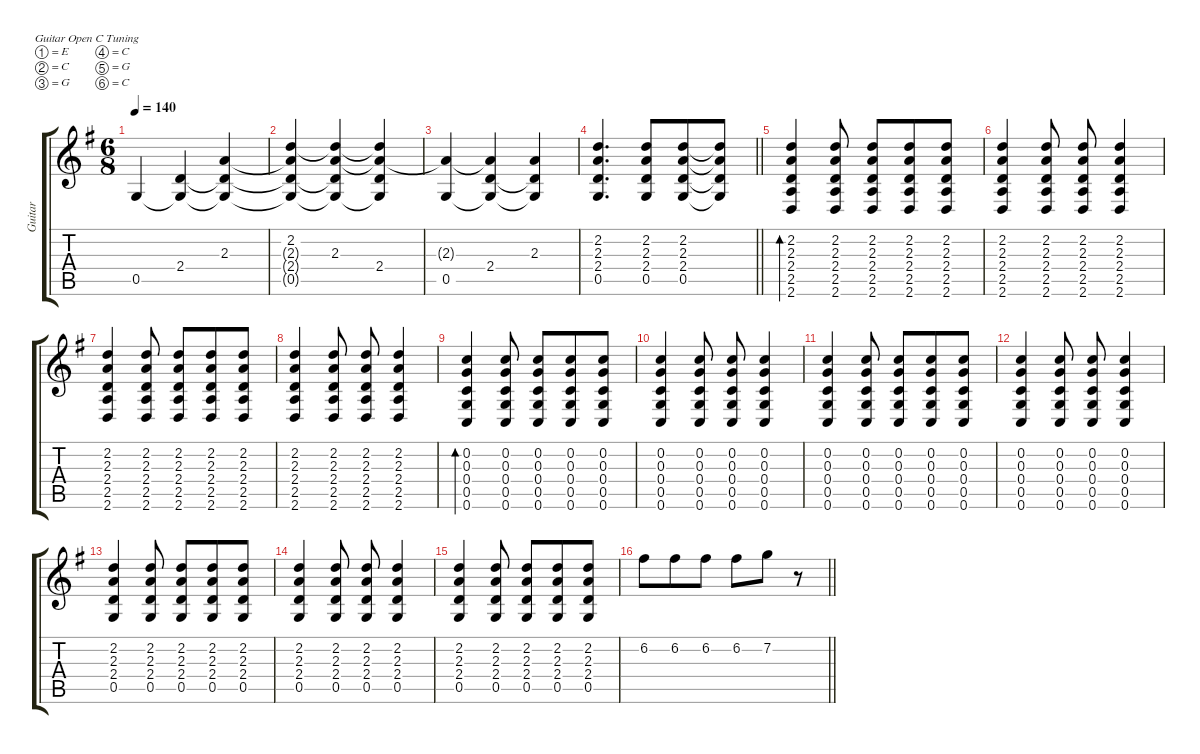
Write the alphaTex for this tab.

\defaultSystemsLayout 8
\hideDynamics
\bracketExtendMode groupsimilarinstruments
\firstSystemTrackNameMode fullname
\otherSystemsTrackNameOrientation horizontal
\track ("Guitar" "s.guit.") {instrument acousticguitarsteel}
\staff {score tabs}
\tuning (E4 C4 G3 C3 G2 C2)
\ts (6 8)
\tempo 140
\clef g2
\ks g
0.5{acc forcenatural}.4{dy f beam Up} (2.4{acc forcenatural} 0.5{t acc forcenatural}).4{beam Up} (2.3{acc forcenatural} 2.4{t acc forcenatural} 0.5{t acc forcenatural}).4{beam Up} |
(2.2{acc forcenatural} 2.3{t acc forcenatural} 2.4{t acc forcenatural} 0.5{t acc forcenatural}).4{beam Up} (2.2{t acc forcenatural} 2.3{acc forcenatural} 2.4{t acc forcenatural} 0.5{t acc forcenatural}).4{beam Up} (2.2{t acc forcenatural} 2.3{t acc forcenatural} 2.4{acc forcenatural} 0.5{t acc forcenatural}).4{beam Up} |
(2.3{t acc forcenatural} 0.5{acc forcenatural}).4{beam Up} (2.3{t acc forcenatural} 2.4{acc forcenatural} 0.5{t acc forcenatural}).4{beam Up} (2.3{acc forcenatural} 2.4{t acc forcenatural} 0.5{t acc forcenatural}).4{beam Up} |
\barLineRight lightlight
(2.2{acc forcenatural} 2.3{acc forcenatural} 2.4{acc forcenatural} 0.5{acc forcenatural}).4{d beam Up} (2.2{acc forcenatural} 2.3{acc forcenatural} 2.4{acc forcenatural} 0.5{acc forcenatural}).8{dy p beam Up} (2.2{acc forcenatural} 2.3{acc forcenatural} 2.4{acc forcenatural} 0.5{acc forcenatural}).8{dy f beam Up} (2.2{t acc forcenatural} 2.3{t acc forcenatural} 2.4{t acc forcenatural} 0.5{t acc forcenatural}).8{beam Up} |
(2.2{acc forcenatural} 2.3{acc forcenatural} 2.4{acc forcenatural} 2.5{acc forcenatural} 2.6{acc forcenatural}).4{bd 240 beam Up} (2.2{acc forcenatural} 2.3{acc forcenatural} 2.4{acc forcenatural} 2.5{acc forcenatural} 2.6{acc forcenatural}).8{dy p beam Up} (2.2{acc forcenatural} 2.3{acc forcenatural} 2.4{acc forcenatural} 2.5{acc forcenatural} 2.6{acc forcenatural}).8{beam Up} (2.2{acc forcenatural} 2.3{acc forcenatural} 2.4{acc forcenatural} 2.5{acc forcenatural} 2.6{acc forcenatural}).8{dy f beam Up} (2.2{acc forcenatural} 2.3{acc forcenatural} 2.4{acc forcenatural} 2.5{acc forcenatural} 2.6{acc forcenatural}).8{dy p beam Up} |
(2.2{acc forcenatural} 2.3{acc forcenatural} 2.4{acc forcenatural} 2.5{acc forcenatural} 2.6{acc forcenatural}).4{dy f beam Up} (2.2{acc forcenatural} 2.3{acc forcenatural} 2.4{acc forcenatural} 2.5{acc forcenatural} 2.6{acc forcenatural}).8{dy p beam Up} (2.2{acc forcenatural} 2.3{acc forcenatural} 2.4{acc forcenatural} 2.5{acc forcenatural} 2.6{acc forcenatural}).8{beam Up} (2.2{acc forcenatural} 2.3{acc forcenatural} 2.4{acc forcenatural} 2.5{acc forcenatural} 2.6{acc forcenatural}).4{dy f beam Up} |
(2.2{acc forcenatural} 2.3{acc forcenatural} 2.4{acc forcenatural} 2.5{acc forcenatural} 2.6{acc forcenatural}).4{beam Up} (2.2{acc forcenatural} 2.3{acc forcenatural} 2.4{acc forcenatural} 2.5{acc forcenatural} 2.6{acc forcenatural}).8{dy p beam Up} (2.2{acc forcenatural} 2.3{acc forcenatural} 2.4{acc forcenatural} 2.5{acc forcenatural} 2.6{acc forcenatural}).8{beam Up} (2.2{acc forcenatural} 2.3{acc forcenatural} 2.4{acc forcenatural} 2.5{acc forcenatural} 2.6{acc forcenatural}).8{dy f beam Up} (2.2{acc forcenatural} 2.3{acc forcenatural} 2.4{acc forcenatural} 2.5{acc forcenatural} 2.6{acc forcenatural}).8{dy p beam Up} |
(2.2{acc forcenatural} 2.3{acc forcenatural} 2.4{acc forcenatural} 2.5{acc forcenatural} 2.6{acc forcenatural}).4{dy f beam Up} (2.2{acc forcenatural} 2.3{acc forcenatural} 2.4{acc forcenatural} 2.5{acc forcenatural} 2.6{acc forcenatural}).8{dy p beam Up} (2.2{acc forcenatural} 2.3{acc forcenatural} 2.4{acc forcenatural} 2.5{acc forcenatural} 2.6{acc forcenatural}).8{beam Up} (2.2{acc forcenatural} 2.3{acc forcenatural} 2.4{acc forcenatural} 2.5{acc forcenatural} 2.6{acc forcenatural}).4{dy f beam Up} |
(0.2{acc forcenatural} 0.3{acc forcenatural} 0.4{acc forcenatural} 0.5{acc forcenatural} 0.6{acc forcenatural}).4{bd 240 beam Up} (0.2{acc forcenatural} 0.3{acc forcenatural} 0.4{acc forcenatural} 0.5{acc forcenatural} 0.6{acc forcenatural}).8{dy p beam Up} (0.2{acc forcenatural} 0.3{acc forcenatural} 0.4{acc forcenatural} 0.5{acc forcenatural} 0.6{acc forcenatural}).8{beam Up} (0.2{acc forcenatural} 0.3{acc forcenatural} 0.4{acc forcenatural} 0.5{acc forcenatural} 0.6{acc forcenatural}).8{dy f beam Up} (0.2{acc forcenatural} 0.3{acc forcenatural} 0.4{acc forcenatural} 0.5{acc forcenatural} 0.6{acc forcenatural}).8{dy p beam Up} |
(0.2{acc forcenatural} 0.3{acc forcenatural} 0.4{acc forcenatural} 0.5{acc forcenatural} 0.6{acc forcenatural}).4{dy f beam Up} (0.2{acc forcenatural} 0.3{acc forcenatural} 0.4{acc forcenatural} 0.5{acc forcenatural} 0.6{acc forcenatural}).8{dy p beam Up} (0.2{acc forcenatural} 0.3{acc forcenatural} 0.4{acc forcenatural} 0.5{acc forcenatural} 0.6{acc forcenatural}).8{beam Up} (0.2{acc forcenatural} 0.3{acc forcenatural} 0.4{acc forcenatural} 0.5{acc forcenatural} 0.6{acc forcenatural}).4{dy f beam Up} |
(0.2{acc forcenatural} 0.3{acc forcenatural} 0.4{acc forcenatural} 0.5{acc forcenatural} 0.6{acc forcenatural}).4{beam Up} (0.2{acc forcenatural} 0.3{acc forcenatural} 0.4{acc forcenatural} 0.5{acc forcenatural} 0.6{acc forcenatural}).8{dy p beam Up} (0.2{acc forcenatural} 0.3{acc forcenatural} 0.4{acc forcenatural} 0.5{acc forcenatural} 0.6{acc forcenatural}).8{beam Up} (0.2{acc forcenatural} 0.3{acc forcenatural} 0.4{acc forcenatural} 0.5{acc forcenatural} 0.6{acc forcenatural}).8{dy f beam Up} (0.2{acc forcenatural} 0.3{acc forcenatural} 0.4{acc forcenatural} 0.5{acc forcenatural} 0.6{acc forcenatural}).8{dy p beam Up} |
(0.2{acc forcenatural} 0.3{acc forcenatural} 0.4{acc forcenatural} 0.5{acc forcenatural} 0.6{acc forcenatural}).4{dy f beam Up} (0.2{acc forcenatural} 0.3{acc forcenatural} 0.4{acc forcenatural} 0.5{acc forcenatural} 0.6{acc forcenatural}).8{dy p beam Up} (0.2{acc forcenatural} 0.3{acc forcenatural} 0.4{acc forcenatural} 0.5{acc forcenatural} 0.6{acc forcenatural}).8{beam Up} (0.2{acc forcenatural} 0.3{acc forcenatural} 0.4{acc forcenatural} 0.5{acc forcenatural} 0.6{acc forcenatural}).4{dy f beam Up} |
(2.2{acc forcenatural} 2.3{acc forcenatural} 2.4{acc forcenatural} 0.5{acc forcenatural}).4{beam Up} (2.2{acc forcenatural} 2.3{acc forcenatural} 2.4{acc forcenatural} 0.5{acc forcenatural}).8{dy p beam Up} (2.2{acc forcenatural} 2.3{acc forcenatural} 2.4{acc forcenatural} 0.5{acc forcenatural}).8{beam Up} (2.2{acc forcenatural} 2.3{acc forcenatural} 2.4{acc forcenatural} 0.5{acc forcenatural}).8{dy f beam Up} (2.2{acc forcenatural} 2.3{acc forcenatural} 2.4{acc forcenatural} 0.5{acc forcenatural}).8{dy p beam Up} |
(2.2{acc forcenatural} 2.3{acc forcenatural} 2.4{acc forcenatural} 0.5{acc forcenatural}).4{dy f beam Up} (2.2{acc forcenatural} 2.3{acc forcenatural} 2.4{acc forcenatural} 0.5{acc forcenatural}).8{dy p beam Up} (2.2{acc forcenatural} 2.3{acc forcenatural} 2.4{acc forcenatural} 0.5{acc forcenatural}).8{beam Up} (2.2{acc forcenatural} 2.3{acc forcenatural} 2.4{acc forcenatural} 0.5{acc forcenatural}).4{dy f beam Up} |
(2.2{acc forcenatural} 2.3{acc forcenatural} 2.4{acc forcenatural} 0.5{acc forcenatural}).4{beam Up} (2.2{acc forcenatural} 2.3{acc forcenatural} 2.4{acc forcenatural} 0.5{acc forcenatural}).8{dy p beam Up} (2.2{acc forcenatural} 2.3{acc forcenatural} 2.4{acc forcenatural} 0.5{acc forcenatural}).8{beam Up} (2.2{acc forcenatural} 2.3{acc forcenatural} 2.4{acc forcenatural} 0.5{acc forcenatural}).8{dy f beam Up} (2.2{acc forcenatural} 2.3{acc forcenatural} 2.4{acc forcenatural} 0.5{acc forcenatural}).8{dy p beam Up} |
\barLineRight lightlight
6.2{acc #}.8{dy pp beam Down} 6.2{acc #}.8{dy p beam Down} 6.2{acc #}.8{dy mp beam Down} 6.2{acc #}.8{dy mf beam Down} 7.2{acc forcenatural}.8{dy f beam Down} r.8{beam Down}
